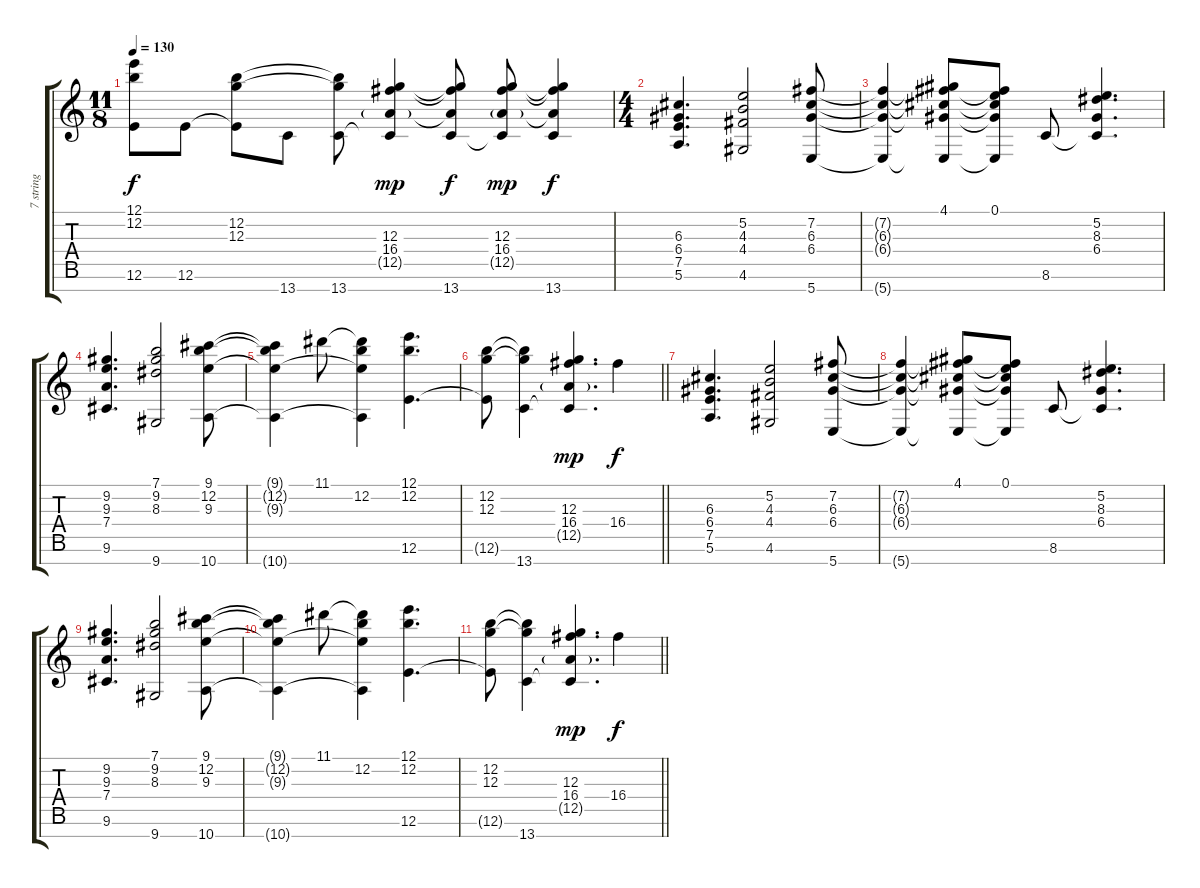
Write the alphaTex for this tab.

\track ("7 string" "7 string") {instrument electricguitarjazz}
\staff {score tabs}
\tuning (E4 B3 G3 D3 A2 E2 B1) {hide}
\ts (11 8)
\tempo 130
\clef g2
\ks c
(12.1{t} 12.2{t} 12.6{t}).8{dy f} 12.6.8 (12.2 12.3 12.6{t}).8 13.7.8 (12.2{t} 12.3{t} 13.7).8 (12.3 16.4 12.5{g} 13.7{t}).4{dy mp} (12.3{t} 16.4{t} 12.5{t} 13.7).8{dy f} (12.3 16.4 12.5{g} 13.7{t}).8{dy mp} (12.3{t} 16.4{t} 12.5{t} 13.7).4{dy f} |
\ts (4 4)
(6.3 6.4 7.5 5.6).4{d} (5.2 4.3 4.4 4.6).2 (7.2 6.3 6.4 5.7).8 |
(7.2{t} 6.3{t} 6.4{t} 5.7{t}).4 (4.1 7.2{t} 6.3{t} 6.4{t} 5.7{t}).8 (0.1 7.2{t} 6.3{t} 6.4{t} 5.7{t}).8 8.6.8 (5.2 8.3 6.4 8.6{t}).4{d} |
(9.2 9.3 7.4 9.6).4{d} (7.1 9.2 8.3 9.7).2 (9.1 12.2 9.3 10.7).8 |
(9.1{t} 12.2{t} 9.3{t} 10.7{t}).4 11.1.8 (11.1{t} 12.2 9.3{t} 10.7{t}).4 (12.1 12.2 12.6).4{d} |
\barLineRight lightlight
(12.2 12.3 12.6{t}).8 (12.2{t} 12.3{t} 13.7).4 (12.3 16.4 12.5{g} 13.7{t}).4{d dy mp} 16.4.4{dy f} |
(6.3 6.4 7.5 5.6).4{d} (5.2 4.3 4.4 4.6).2 (7.2 6.3 6.4 5.7).8 |
(7.2{t} 6.3{t} 6.4{t} 5.7{t}).4 (4.1 7.2{t} 6.3{t} 6.4{t} 5.7{t}).8 (0.1 7.2{t} 6.3{t} 6.4{t} 5.7{t}).8 8.6.8 (5.2 8.3 6.4 8.6{t}).4{d} |
(9.2 9.3 7.4 9.6).4{d} (7.1 9.2 8.3 9.7).2 (9.1 12.2 9.3 10.7).8 |
(9.1{t} 12.2{t} 9.3{t} 10.7{t}).4 11.1.8 (11.1{t} 12.2 9.3{t} 10.7{t}).4 (12.1 12.2 12.6).4{d} |
\barLineRight lightlight
(12.2 12.3 12.6{t}).8 (12.2{t} 12.3{t} 13.7).4 (12.3 16.4 12.5{g} 13.7{t}).4{d dy mp} 16.4.4{dy f}
